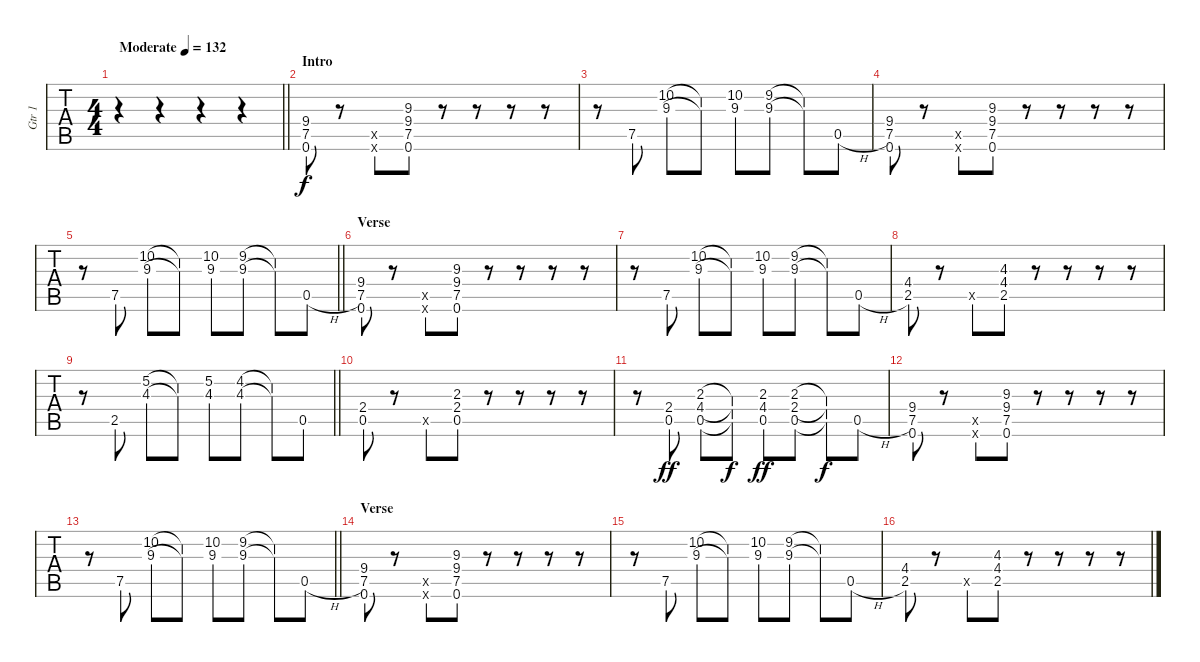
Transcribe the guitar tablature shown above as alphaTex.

\track ("Gtr 1" "Gtr 1") {instrument overdrivenguitar}
\staff {tabs}
\tuning (E4 B3 G3 D3 A2 E2) {hide}
\ts (4 4)
\tempo (132 "Moderate")
\clef g2
\barLineRight lightlight
\ks c
r.4{dy f instrument overdrivenguitar} r.4 r.4 r.4 |
\section ("" "Intro")
(9.4 7.5 0.6).8 r.8 (0.5{x} 0.6{x}).8 (9.3 9.4 7.5 0.6).8 r.8 r.8 r.8 r.8 |
r.8 7.5.8 (10.2 9.3).8 (10.2{t} 9.3{t}).8 (10.2 9.3).8 (9.2 9.3).8 (9.2{t} 9.3{t}).8 0.5{h}.8 |
(9.4 7.5 0.6).8 r.8 (0.5{x} 0.6{x}).8 (9.3 9.4 7.5 0.6).8 r.8 r.8 r.8 r.8 |
\barLineRight lightlight
r.8 7.5.8 (10.2 9.3).8 (10.2{t} 9.3{t}).8 (10.2 9.3).8 (9.2 9.3).8 (9.2{t} 9.3{t}).8 0.5{h}.8 |
\section ("" "Verse")
(9.4 7.5 0.6).8 r.8 (0.5{x} 0.6{x}).8 (9.3 9.4 7.5 0.6).8 r.8 r.8 r.8 r.8 |
r.8 7.5.8 (10.2 9.3).8 (10.2{t} 9.3{t}).8 (10.2 9.3).8 (9.2 9.3).8 (9.2{t} 9.3{t}).8 0.5{h}.8 |
(4.4 2.5).8 r.8 0.5{x}.8 (4.3 4.4 2.5).8 r.8 r.8 r.8 r.8 |
\barLineRight lightlight
r.8 2.5.8 (5.2 4.3).8 (5.2{t} 4.3{t}).8 (5.2 4.3).8 (4.2 4.3).8 (4.2{t} 4.3{t}).8 0.5.8 |
(2.4 0.5).8 r.8 0.5{x}.8 (2.3 2.4 0.5).8 r.8 r.8 r.8 r.8 |
r.8 (2.4 0.5).8{dy ff} (2.3 4.4 0.5).8 (2.3{t} 4.4{t} 0.5{t}).8{dy f} (2.3 4.4 0.5).8{dy ff} (2.3 2.4 0.5).8 (2.3{t} 2.4{t} 0.5{t}).8{dy f} 0.5{h}.8 |
(9.4 7.5 0.6).8 r.8 (0.5{x} 0.6{x}).8 (9.3 9.4 7.5 0.6).8 r.8 r.8 r.8 r.8 |
\barLineRight lightlight
r.8 7.5.8 (10.2 9.3).8 (10.2{t} 9.3{t}).8 (10.2 9.3).8 (9.2 9.3).8 (9.2{t} 9.3{t}).8 0.5{h}.8 |
\section ("" "Verse")
(9.4 7.5 0.6).8 r.8 (0.5{x} 0.6{x}).8 (9.3 9.4 7.5 0.6).8 r.8 r.8 r.8 r.8 |
r.8 7.5.8 (10.2 9.3).8 (10.2{t} 9.3{t}).8 (10.2 9.3).8 (9.2 9.3).8 (9.2{t} 9.3{t}).8 0.5{h}.8 |
(4.4 2.5).8 r.8 0.5{x}.8 (4.3 4.4 2.5).8 r.8 r.8 r.8 r.8
